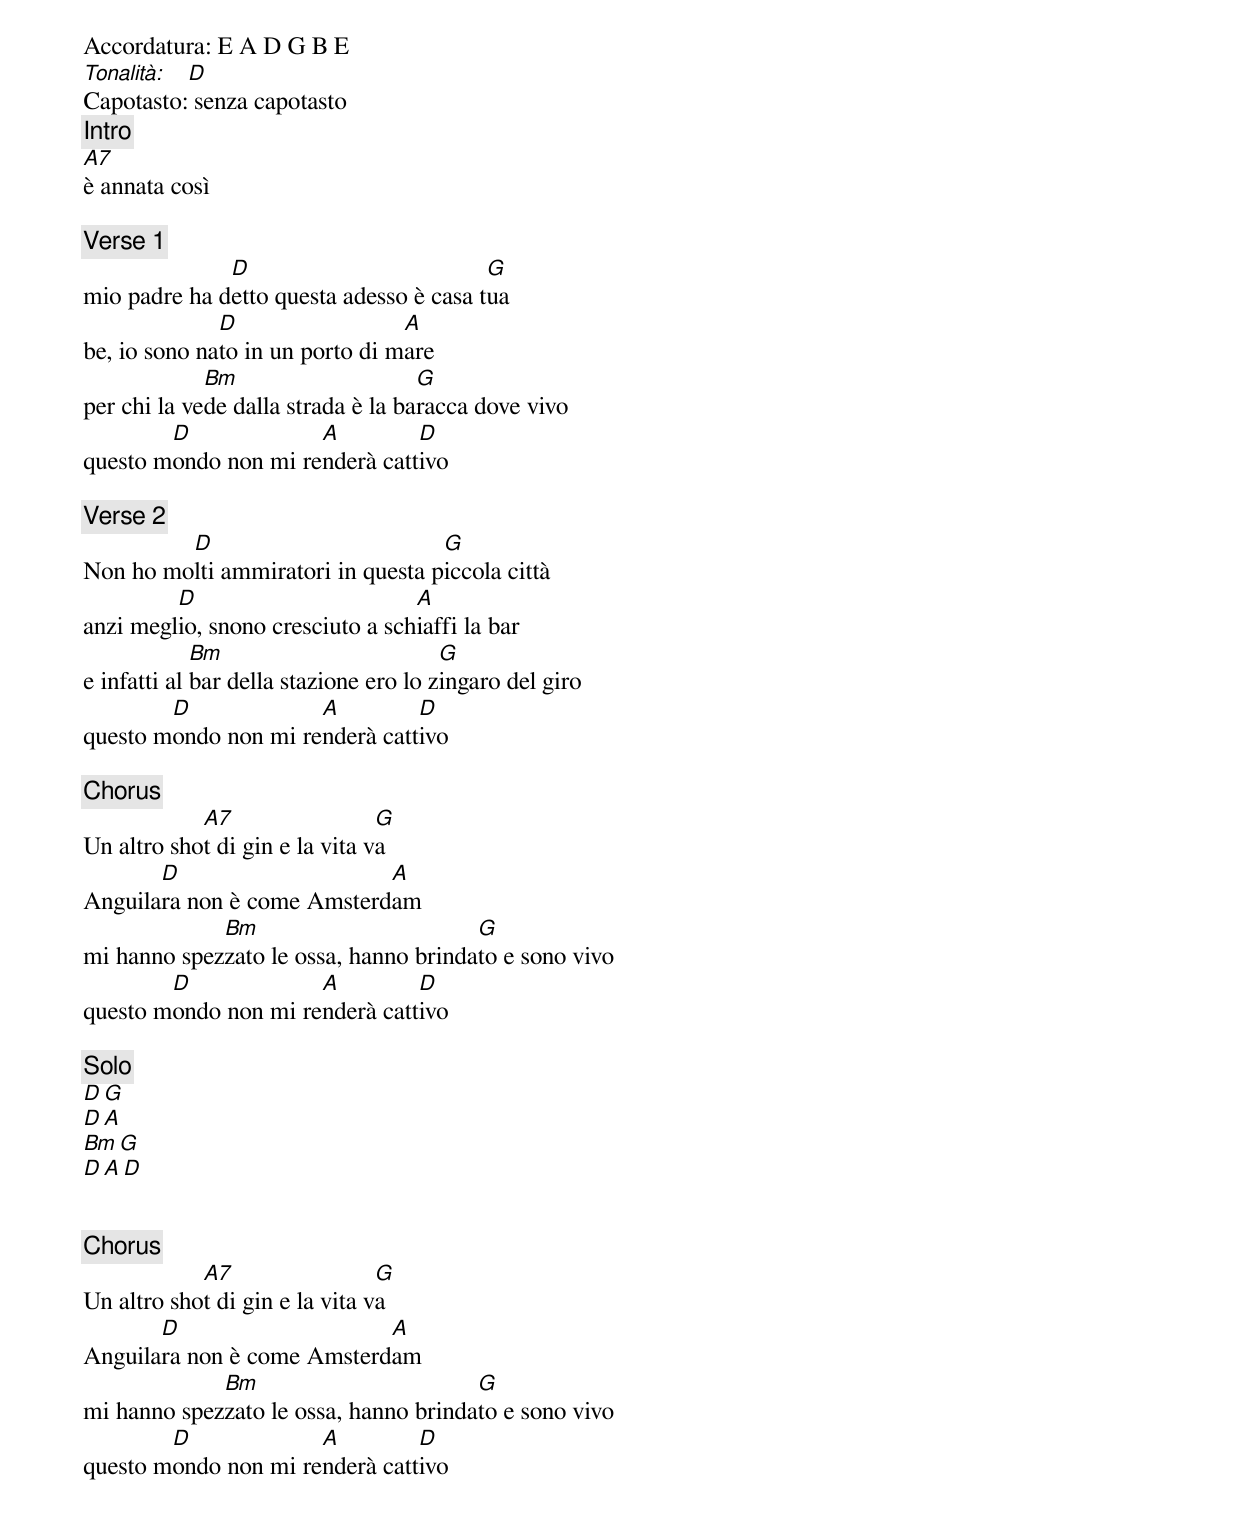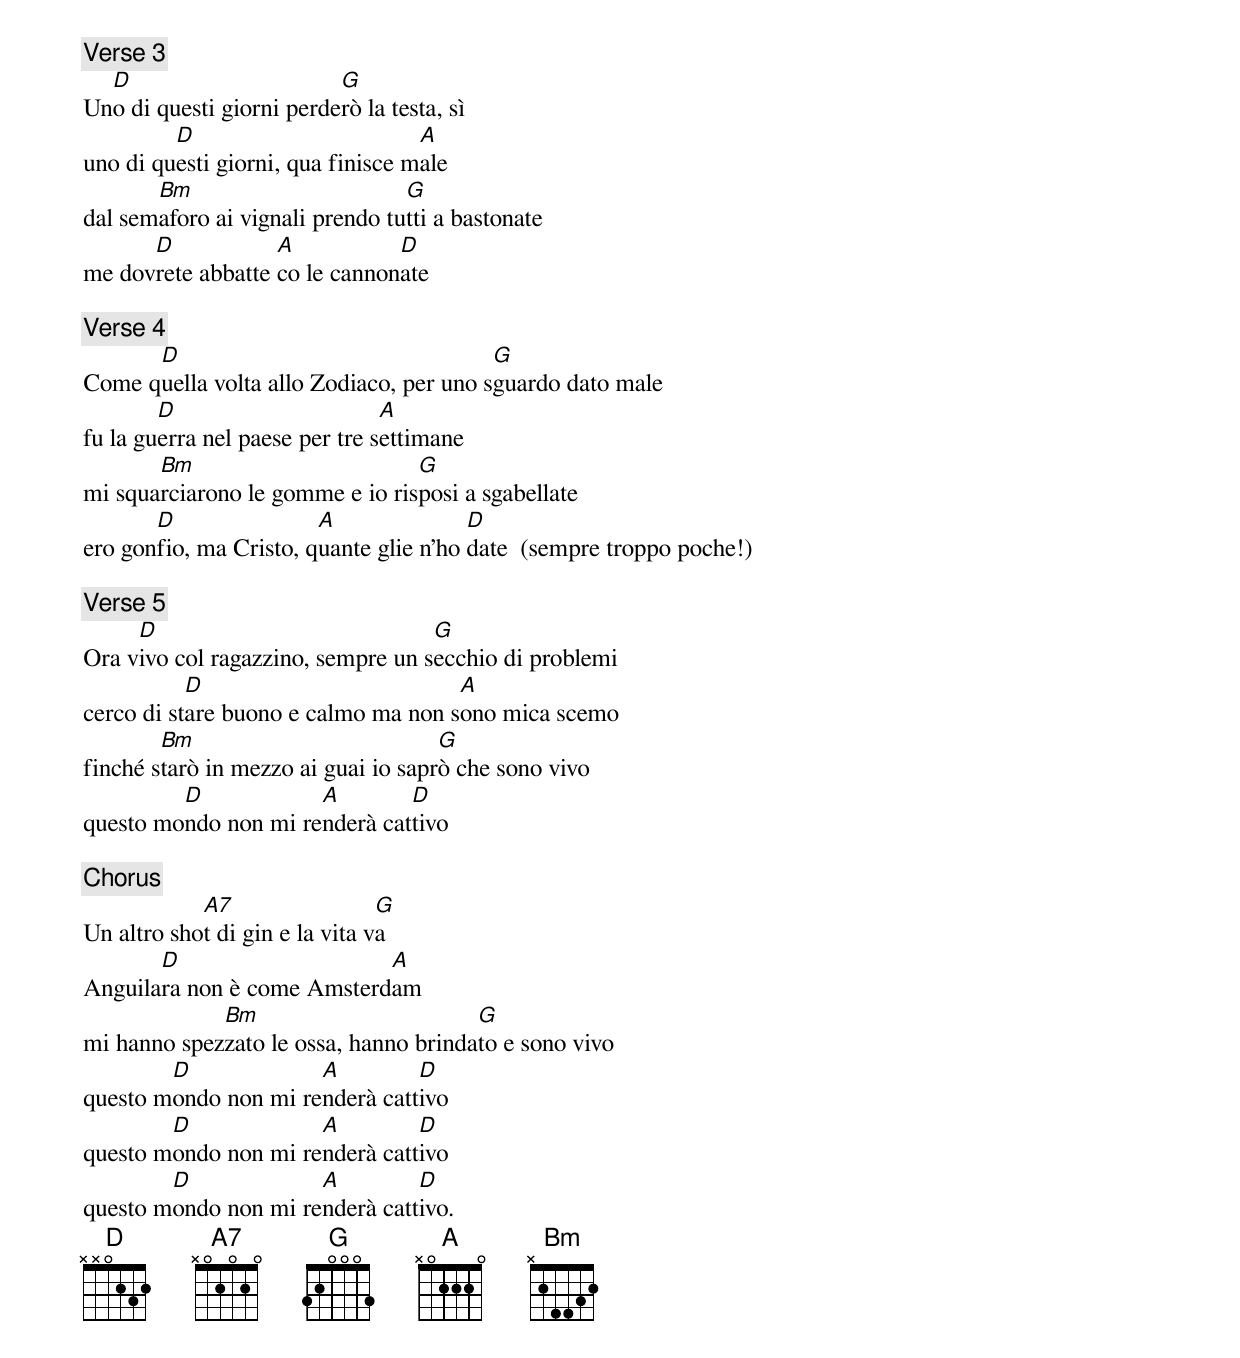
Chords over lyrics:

Accordatura: E A D G B E
Tonalità: D
Capotasto: senza capotasto
[Intro]
A7
è annata così

[Verse 1]
              D                          G
mio padre ha detto questa adesso è casa tua
              D                  A
be, io sono nato in un porto di mare
             Bm                     G
per chi la vede dalla strada è la baracca dove vivo
        D             A         D
questo mondo non mi renderà cattivo

[Verse 2]
         D                         G
Non ho molti ammiratori in questa piccola città
         D                        A
anzi meglio, snono cresciuto a schiaffi la bar
             Bm                         G
e infatti al bar della stazione ero lo zingaro del giro
        D             A         D
questo mondo non mi renderà cattivo

[Chorus]
            A7                  G
Un altro shot di gin e la vita va
       D                    A
Anguilara non è come Amsterdam
             Bm                        G
mi hanno spezzato le ossa, hanno brindato e sono vivo
        D             A         D
questo mondo non mi renderà cattivo

[Solo]
D                         G
D                        A
     Bm                         G
D             A         D


[Chorus]
            A7                  G
Un altro shot di gin e la vita va
       D                    A
Anguilara non è come Amsterdam
             Bm                        G
mi hanno spezzato le ossa, hanno brindato e sono vivo
        D             A         D
questo mondo non mi renderà cattivo

[Verse 3]
  D                       G
Uno di questi giorni perderò la testa, sì
         D                         A
uno di questi giorni, qua finisce male
       Bm                        G
dal semaforo ai vignali prendo tutti a bastonate
      D            A           D
me dovrete abbatte co le cannonate

[Verse 4]
      D                                  G
Come quella volta allo Zodiaco, per uno sguardo dato male
        D                       A
fu la guerra nel paese per tre settimane
       Bm                        G
mi squarciarono le gomme e io risposi a sgabellate
       D                A               D
ero gonfio, ma Cristo, quante glie n'ho date  (sempre troppo poche!)

[Verse 5]
     D                             G
Ora vivo col ragazzino, sempre un secchio di problemi
           D                         A
cerco di stare buono e calmo ma non sono mica scemo
        Bm                           G
finché starò in mezzo ai guai io saprò che sono vivo
         D            A        D
questo mondo non mi renderà cattivo

[Chorus]
            A7                  G
Un altro shot di gin e la vita va
       D                    A
Anguilara non è come Amsterdam
             Bm                        G
mi hanno spezzato le ossa, hanno brindato e sono vivo
        D             A         D
questo mondo non mi renderà cattivo
        D             A         D
questo mondo non mi renderà cattivo
        D             A         D
questo mondo non mi renderà cattivo.
